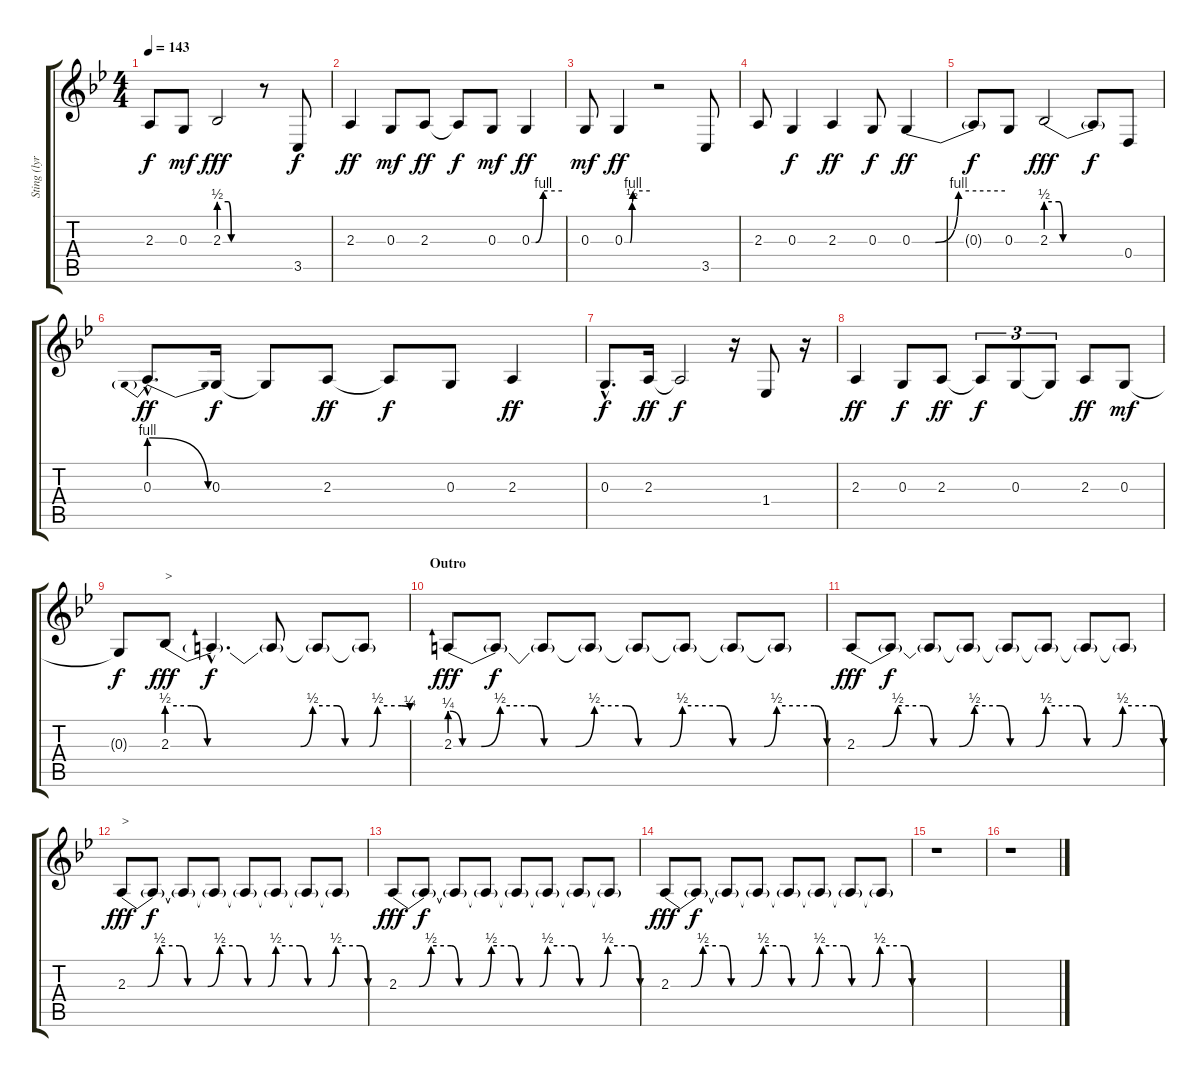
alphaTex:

\track ("Sting (lyrics)" "Sting (lyr") {instrument bassoon}
\staff {score tabs}
\tuning (E4 B3 G3 D3 A2 E2) {hide}
\ts (4 4)
\tempo 143
\clef g2
\ks gminor
2.3{t}.8{dy f} 0.3.8{dy mf} 2.3{be (custom 0 2 15 2 20 0 40 0 60 0)}.2{dy fff} r.8 3.5.8{dy f} |
2.3.4{dy ff} 0.3.8{dy mf} 2.3.8{dy ff} 2.3{t}.8{dy f} 0.3.8{dy mf} 0.3{be (custom 0 0 8 0 23 4 60 4)}.4{dy ff} |
0.3.8{dy mf} 0.3{be (custom 0 0 13 0 18 2 20 4 60 4)}.4{dy ff} r.2 3.5.8 |
2.3.8 0.3.4{dy f} 2.3.4{dy ff} 0.3.8{dy f} 0.3{be (custom 0 0 15 0 30 4 60 4)}.4{dy ff} |
0.3{t}.8{dy f} 0.3.8 2.3{be (custom 0 2 10 2 13 0 60 0)}.2{dy fff} 2.3{t}.8{dy f} 0.4.8 |
0.3{be (prebendrelease 0 4 60 0) hac}.8{d dy ff} 0.3.16{dy f} 0.3{t}.8 2.3.8{dy ff} 2.3{t}.8{dy f} 0.3.8 2.3.4{dy ff} |
0.3{hac}.8{d dy f} 2.3.16{dy ff} 2.3{t}.2{dy f} r.16 1.4.8 r.16 |
2.3.4{dy ff} 0.3.8{dy f} 2.3.8{dy ff} 2.3{t}.8{tu (3 2) dy f} 0.3.8{tu (3 2)} 0.3{t}.8{tu (3 2)} 2.3.8{dy ff} 0.3.8{dy mf} |
0.3{t}.8{dy f} 2.3{be (custom 0 2 6 2 10 0 33 0 36 2 42 2 44 0 50 0 52 2 58 2 60 1)}.8{txt ">" dy fff volume 10} 2.3{hac t}.4{d dy f} 2.3{t}.8 2.3{t}.8 2.3{t}.8 |
\section ("" "Outro")
2.3{be (custom 0 1 2 0 5 0 8 2 13 2 15 0 20 0 23 2 28 2 30 0 35 0 37 2 43 2 45 0 50 0 52 2 58 2 60 0)}.8{dy fff} 2.3{t}.8{dy f} 2.3{t}.8 2.3{t}.8 2.3{t}.8 2.3{t}.8 2.3{t}.8 2.3{t}.8 |
2.3{be (custom 0 0 5 0 8 2 13 2 15 0 20 0 23 2 28 2 30 0 35 0 37 2 43 2 45 0 50 0 52 2 58 2 60 0)}.8{dy fff} 2.3{t}.8{dy f} 2.3{t}.8 2.3{t}.8 2.3{t}.8 2.3{t}.8 2.3{t}.8 2.3{t}.8 |
2.3{be (custom 0 0 5 0 8 2 13 2 15 0 20 0 23 2 28 2 30 0 35 0 37 2 43 2 45 0 50 0 52 2 58 2 60 0)}.8{txt ">" dy fff volume 5} 2.3{t}.8{dy f} 2.3{t}.8 2.3{t}.8 2.3{t}.8 2.3{t}.8 2.3{t}.8 2.3{t}.8 |
2.3{be (custom 0 0 5 0 8 2 13 2 15 0 20 0 23 2 28 2 30 0 35 0 37 2 43 2 45 0 50 0 52 2 58 2 60 0)}.8{dy fff} 2.3{t}.8{dy f} 2.3{t}.8 2.3{t}.8 2.3{t}.8 2.3{t}.8 2.3{t}.8 2.3{t}.8 |
2.3{be (custom 0 0 5 0 8 2 13 2 15 0 20 0 23 2 28 2 30 0 35 0 37 2 43 2 45 0 50 0 52 2 58 2 60 0)}.8{dy fff} 2.3{t}.8{dy f} 2.3{t}.8 2.3{t}.8 2.3{t}.8 2.3{t}.8 2.3{t}.8 2.3{t}.8 |
r.1{volume 16} |
r.1
